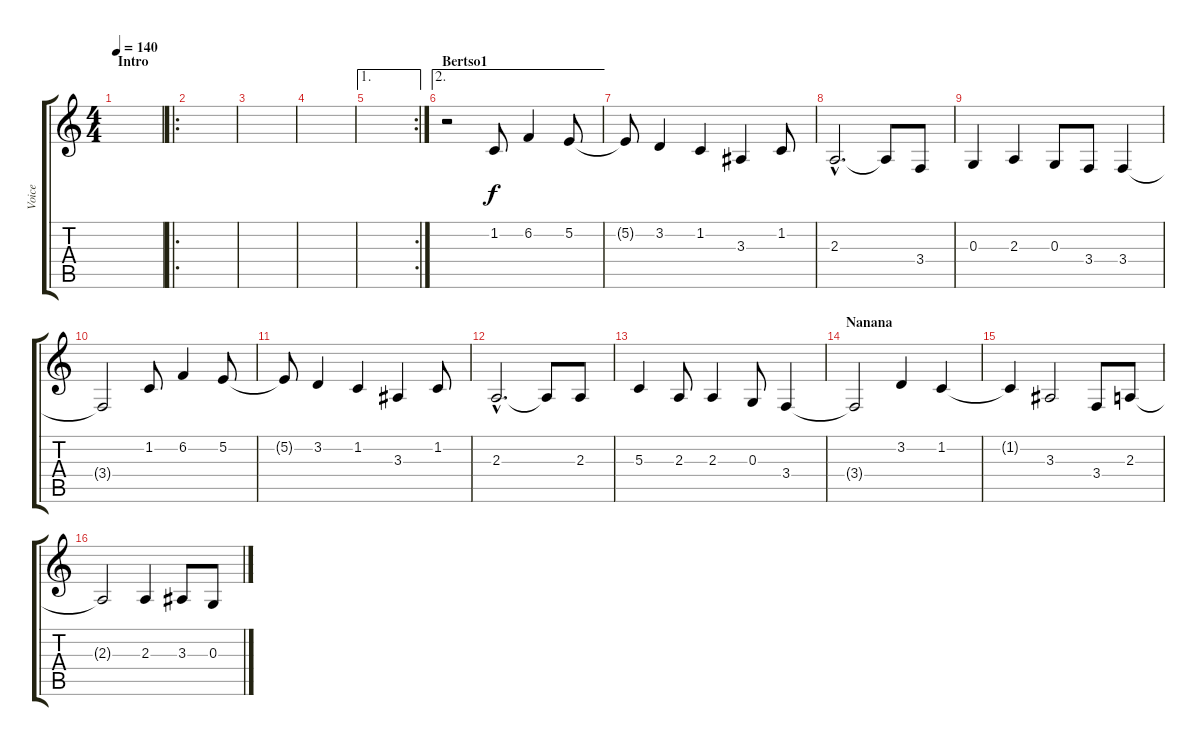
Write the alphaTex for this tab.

\track ("Voice" "Voice") {instrument flute}
\staff {score tabs}
\tuning (E4 B3 G3 D3 A2 D2) {hide}
\ts (4 4)
\section ("" "Intro")
\tempo 140
\clef g2
\ks c
|
\ro
|
|
|
\ae 1
\rc 2
|
\ae 2
\section ("" "Bertso1")
r.2 1.2.8 6.2.4 5.2.8 |
5.2{t}.8 3.2.4 1.2.4 3.3.4 1.2.8 |
2.3{hac}.2{d} 2.3{t}.8 3.4.8 |
0.3.4 2.3.4 0.3.8 3.4.8 3.4.4 |
3.4{t}.2 1.2.8 6.2.4 5.2.8 |
5.2{t}.8 3.2.4 1.2.4 3.3.4 1.2.8 |
2.3{hac}.2{d} 2.3{t}.8 2.3.8 |
5.3.4 2.3.8 2.3.4 0.3.8 3.4.4 |
\section ("" "Nanana")
3.4{t}.2 3.2.4 1.2.4 |
1.2{t}.4 3.3.2 3.4.8 2.3.8 |
2.3{t}.2 2.3.4 3.3.8 0.3.8
